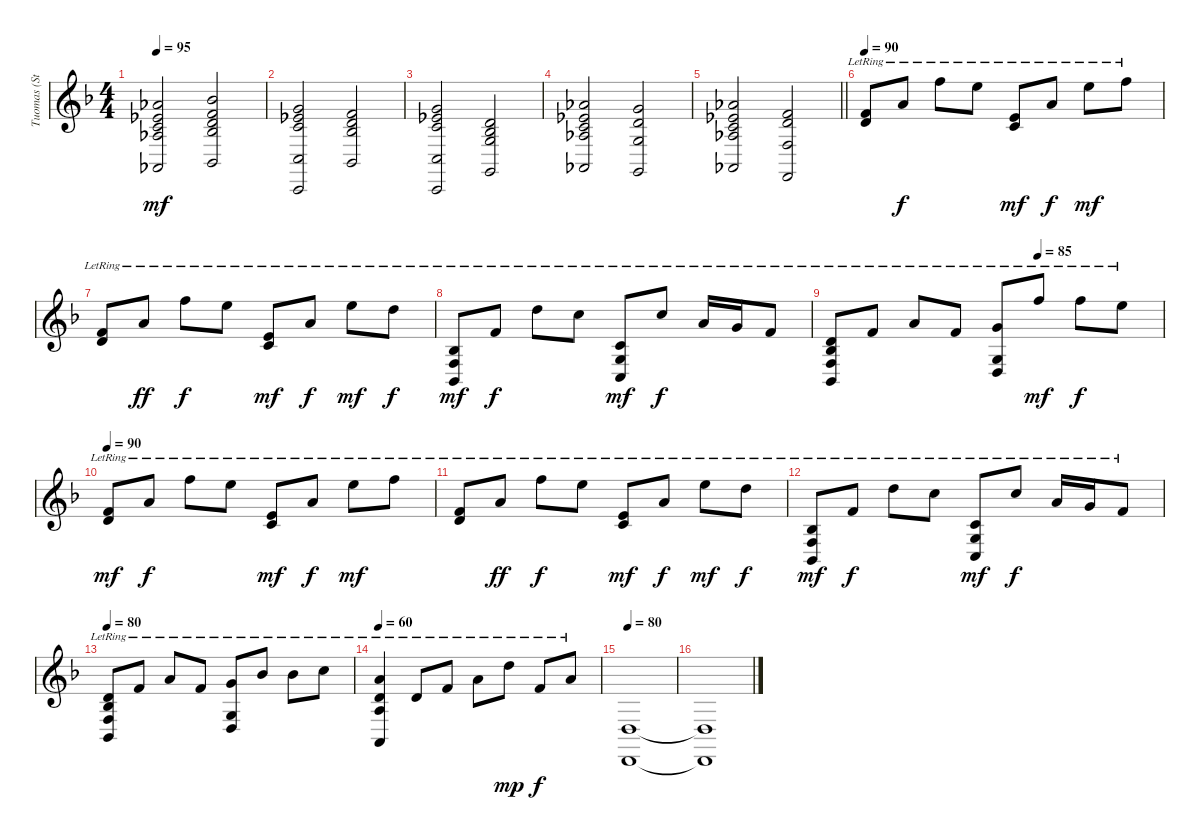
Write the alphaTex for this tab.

\track ("Tuomas (Staff 1)" "Tuomas (St") {instrument acousticgrandpiano}
\staff {score}
\tuning (E4 B3 G3 D3 A2 E2 B1) {hide}
\ts (4 4)
\tempo 95
\clef g2
\ks f
(4.1 4.2 1.3 10.4 4.6).2{dy mf} (6.1 6.2 3.3 12.4 1.5).2 |
(3.1 1.2 8.3 3.5 1.7).2 (1.1 3.2 3.3 1.5).2 |
(3.1 1.2 8.3 3.5 1.7).2 (3.2 0.3 8.4 3.6).2 |
(4.1 4.2 1.3 10.4 4.6).2 (3.1 3.2 0.3 3.6).2 |
\barLineRight lightlight
(4.1 4.2 1.3 10.4 4.6).2 (1.1 3.2 3.4 1.6).2 |
\tempo 90
(1.1{lr} 3.2{lr}).8 5.1{lr}.8{dy f} 13.1{lr}.8 12.1{lr}.8 (0.1{lr} 1.2{lr}).8{dy mf} 5.1{lr}.8{dy f} 12.1{lr}.8{dy mf} 13.1{lr}.8 |
(1.1{lr} 3.2{lr}).8 5.1{lr}.8{dy ff} 13.1{lr}.8{dy f} 12.1{lr}.8 (0.1{lr} 1.2{lr}).8{dy mf} 5.1{lr}.8{dy f} 12.1{lr}.8{dy mf} 10.1{lr}.8{dy f} |
(3.3{lr} 3.4{lr} 1.5{lr}).8{dy mf} 1.1{lr}.8{dy f} 10.1{lr}.8 8.1{lr}.8 (1.2{lr} 0.3{lr} 3.5{lr}).8{dy mf} 8.1{lr}.8{dy f} 5.1{lr}.16 3.1{lr}.16 1.1{lr}.8 |
\tempo (85 0.625)
(3.2{lr} 3.3{lr} 3.4{lr} 1.5{lr}).8 1.1{lr}.8 5.1{lr}.8 1.1{lr}.8 (3.1{lr} 0.3{lr} 0.4{lr}).8 13.1{lr}.8{dy mf} 13.1{lr}.8{dy f} 12.1{lr}.8 |
\tempo 90
(1.1{lr} 3.2{lr}).8{dy mf} 5.1{lr}.8{dy f} 13.1{lr}.8 12.1{lr}.8 (0.1{lr} 1.2{lr}).8{dy mf} 5.1{lr}.8{dy f} 12.1{lr}.8{dy mf} 13.1{lr}.8 |
(1.1{lr} 3.2{lr}).8 5.1{lr}.8{dy ff} 13.1{lr}.8{dy f} 12.1{lr}.8 (0.1{lr} 1.2{lr}).8{dy mf} 5.1{lr}.8{dy f} 12.1{lr}.8{dy mf} 10.1{lr}.8{dy f} |
(3.3{lr} 3.4{lr} 1.5{lr}).8{dy mf} 1.1{lr}.8{dy f} 10.1{lr}.8 8.1{lr}.8 (1.2{lr} 0.3{lr} 3.5{lr}).8{dy mf} 8.1{lr}.8{dy f} 5.1{lr}.16 3.1{lr}.16 1.1{lr}.8 |
\tempo 80
(3.2{lr} 3.3{lr} 3.4{lr} 1.5{lr}).8 1.1{lr}.8 5.1{lr}.8 1.1{lr}.8 (3.1{lr} 0.3{lr} 0.4{lr}).8 6.1{lr}.8 6.1{lr}.8 8.1{lr}.8 |
\tempo 60
(5.1{lr} 3.2{lr} 2.3{lr} 0.5{lr}).4 3.2{lr}.8 1.1{lr}.8 5.1{lr}.8 10.1{lr}.8{dy mp} 1.1{lr}.8{dy f} 5.1{lr}.8 |
\tempo 80
(0.4 3.7).1 |
(0.4{t} 3.7{t}).1
